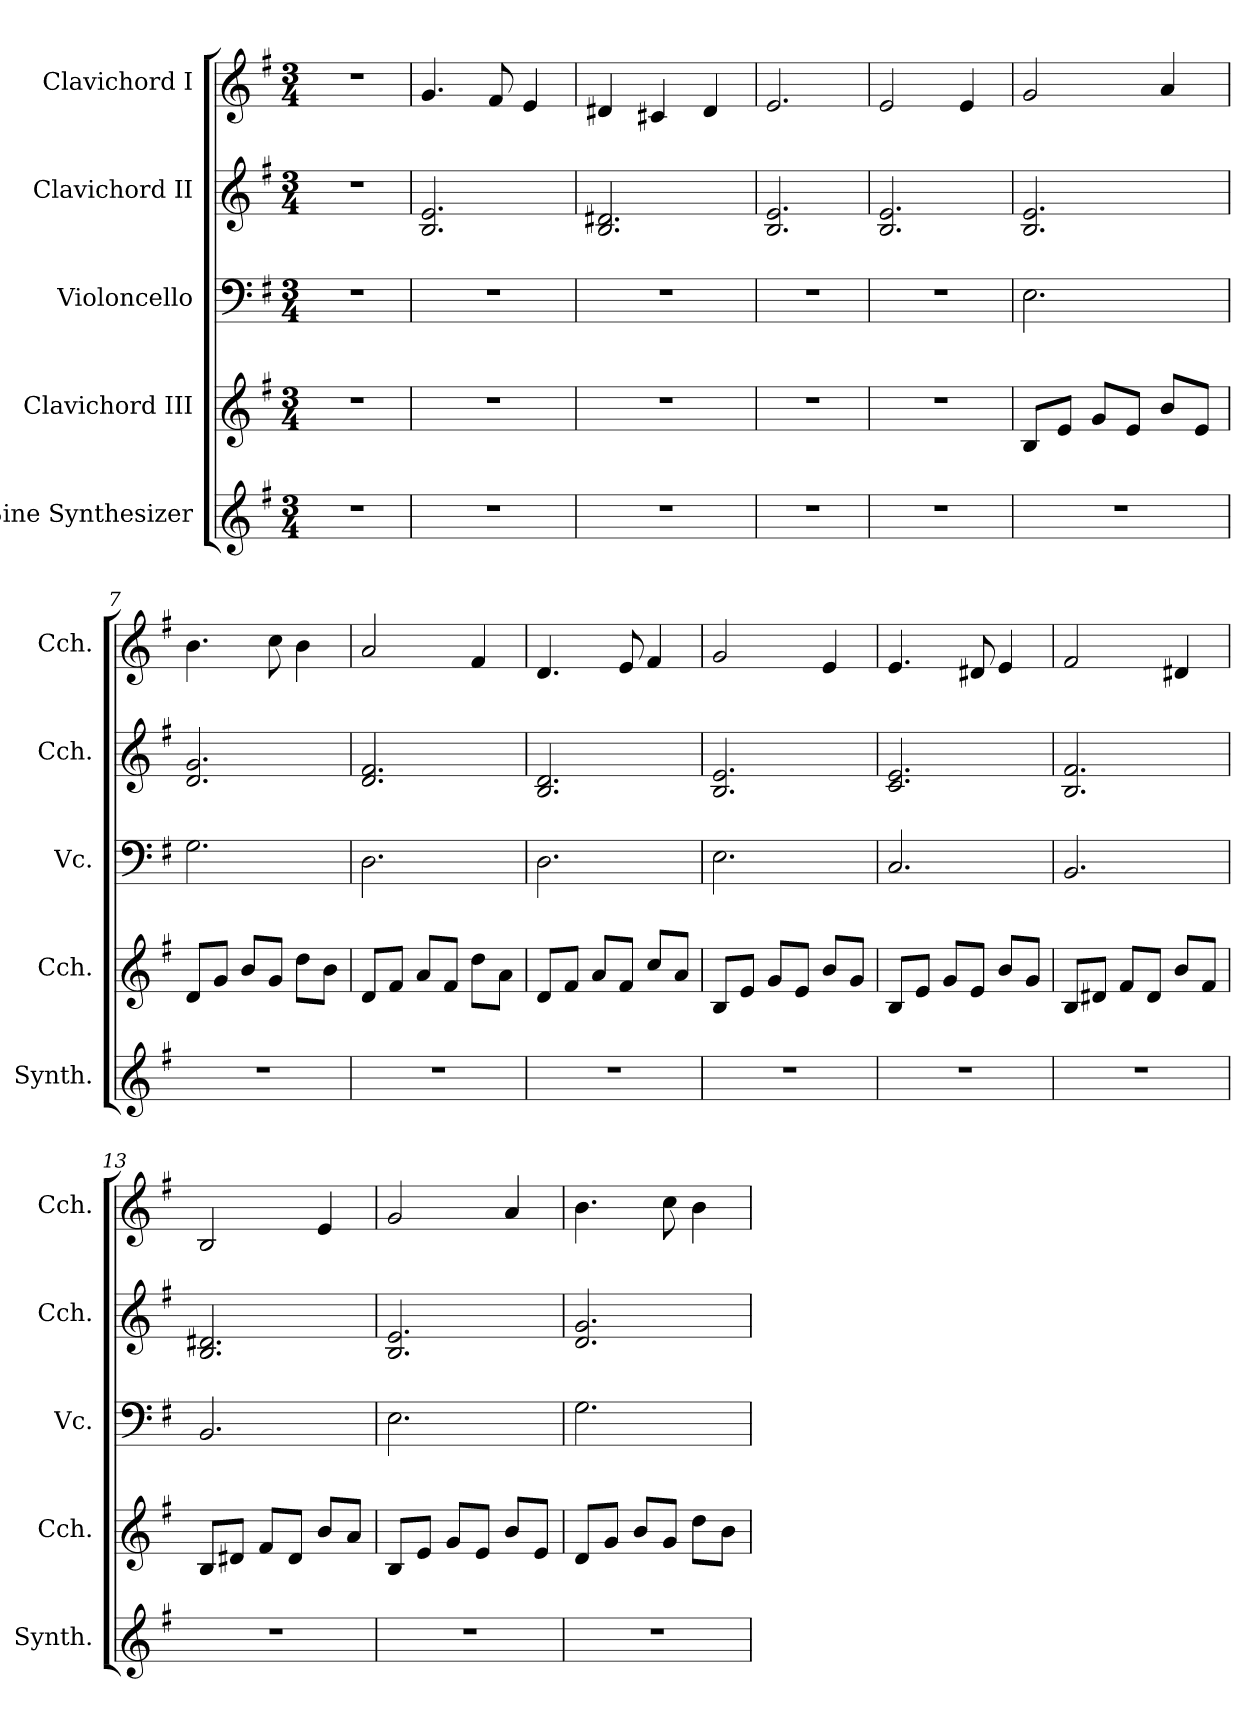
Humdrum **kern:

**kern	**kern	**kern	**kern	**kern
*part5	*part4	*part3	*part2	*part1
*staff5	*staff4	*staff3	*staff2	*staff1
*I"Sine Synthesizer	*I"Clavichord III	*I"Violoncello	*I"Clavichord II	*I"Clavichord I
*I'Synth.	*I'Cch.	*I'Vc.	*I'Cch.	*I'Cch.
*clefG2	*clefG2	*clefF4	*clefG2	*clefG2
*k[f#]	*k[f#]	*k[f#]	*k[f#]	*k[f#]
*M3/4	*M3/4	*M3/4	*M3/4	*M3/4
*MM120	*MM120	*MM120	*MM120	*MM120
=1	=1	=1	=1	=1
2.r	2.r	2.r	2.r	2.r
=2	=2	=2	=2	=2
2.r	2.r	2.r	2.B/ 2.e/	4.g/
.	.	.	.	8f#/
.	.	.	.	4e/
=3	=3	=3	=3	=3
2.r	2.r	2.r	2.B/ 2.d#X/	4d#X/
.	.	.	.	4c#X/
.	.	.	.	4d#/
=4	=4	=4	=4	=4
2.r	2.r	2.r	2.B/ 2.e/	2.e/
=5	=5	=5	=5	=5
2.r	2.r	2.r	2.B/ 2.e/	2e/
.	.	.	.	4e/
=6	=6	=6	=6	=6
2.r	8B/L	2.E\	2.B/ 2.e/	2g/
.	8e/J	.	.	.
.	8g/L	.	.	.
.	8e/J	.	.	.
.	8b/L	.	.	4a/
.	8e/J	.	.	.
=7	=7	=7	=7	=7
2.r	8d/L	2.G\	2.d/ 2.g/	4.b\
.	8g/J	.	.	.
.	8b/L	.	.	.
.	8g/J	.	.	8cc\
.	8dd\L	.	.	4b\
.	8b\J	.	.	.
=8	=8	=8	=8	=8
2.r	8d/L	2.D\	2.d/ 2.f#/	2a/
.	8f#/J	.	.	.
.	8a/L	.	.	.
.	8f#/J	.	.	.
.	8dd\L	.	.	4f#/
.	8a\J	.	.	.
!!LO:LB:g=z
=9	=9	=9	=9	=9
2.r	8d/L	2.D\	2.B/ 2.d/	4.d/
.	8f#/J	.	.	.
.	8a/L	.	.	.
.	8f#/J	.	.	8e/
.	8cc/L	.	.	4f#/
.	8a/J	.	.	.
=10	=10	=10	=10	=10
2.r	8B/L	2.E\	2.B/ 2.e/	2g/
.	8e/J	.	.	.
.	8g/L	.	.	.
.	8e/J	.	.	.
.	8b/L	.	.	4e/
.	8g/J	.	.	.
=11	=11	=11	=11	=11
2.r	8B/L	2.C/	2.c/ 2.e/	4.e/
.	8e/J	.	.	.
.	8g/L	.	.	.
.	8e/J	.	.	8d#X/
.	8b/L	.	.	4e/
.	8g/J	.	.	.
=12	=12	=12	=12	=12
2.r	8B/L	2.BB/	2.B/ 2.f#/	2f#/
.	8d#X/J	.	.	.
.	8f#/L	.	.	.
.	8d#/J	.	.	.
.	8b/L	.	.	4d#X/
.	8f#/J	.	.	.
=13	=13	=13	=13	=13
2.r	8B/L	2.BB/	2.B/ 2.d#X/	2B/
.	8d#X/J	.	.	.
.	8f#/L	.	.	.
.	8d#/J	.	.	.
.	8b/L	.	.	4e/
.	8a/J	.	.	.
=14	=14	=14	=14	=14
2.r	8B/L	2.E\	2.B/ 2.e/	2g/
.	8e/J	.	.	.
.	8g/L	.	.	.
.	8e/J	.	.	.
.	8b/L	.	.	4a/
.	8e/J	.	.	.
!!LO:PB:g=z
=15	=15	=15	=15	=15
2.r	8d/L	2.G\	2.d/ 2.g/	4.b\
.	8g/J	.	.	.
.	8b/L	.	.	.
.	8g/J	.	.	8cc\
.	8dd\L	.	.	4b\
.	8b\J	.	.	.
=	=	=	=	=
*-	*-	*-	*-	*-
